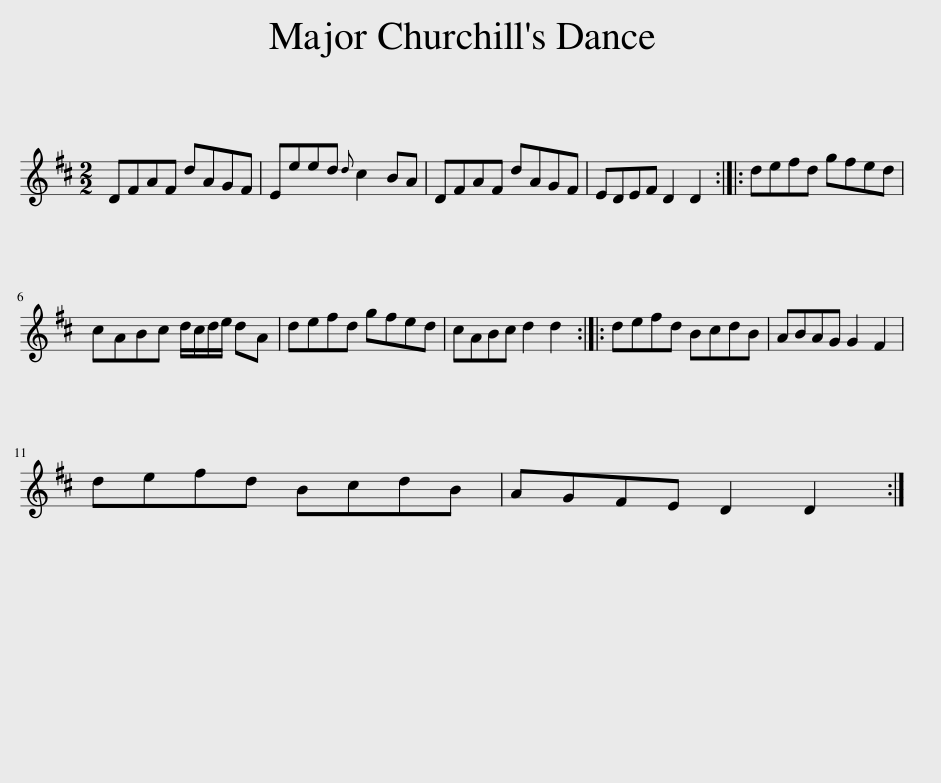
X:1
L:1/8
M:2/2
I:linebreak $
K:D
V:1 treble
V:1
 DFAF dAGF | Eeed{d} c2 BA | DFAF dAGF | EDEF D2 D2 :: defd gfed |$ %5
 cABc d/c/d/e/ dA | defd gfed | cABc d2 d2 :: defd BcdB | ABAG G2 F2 |$ %10
 defd BcdB | AGFE D2 D2 :| %12
